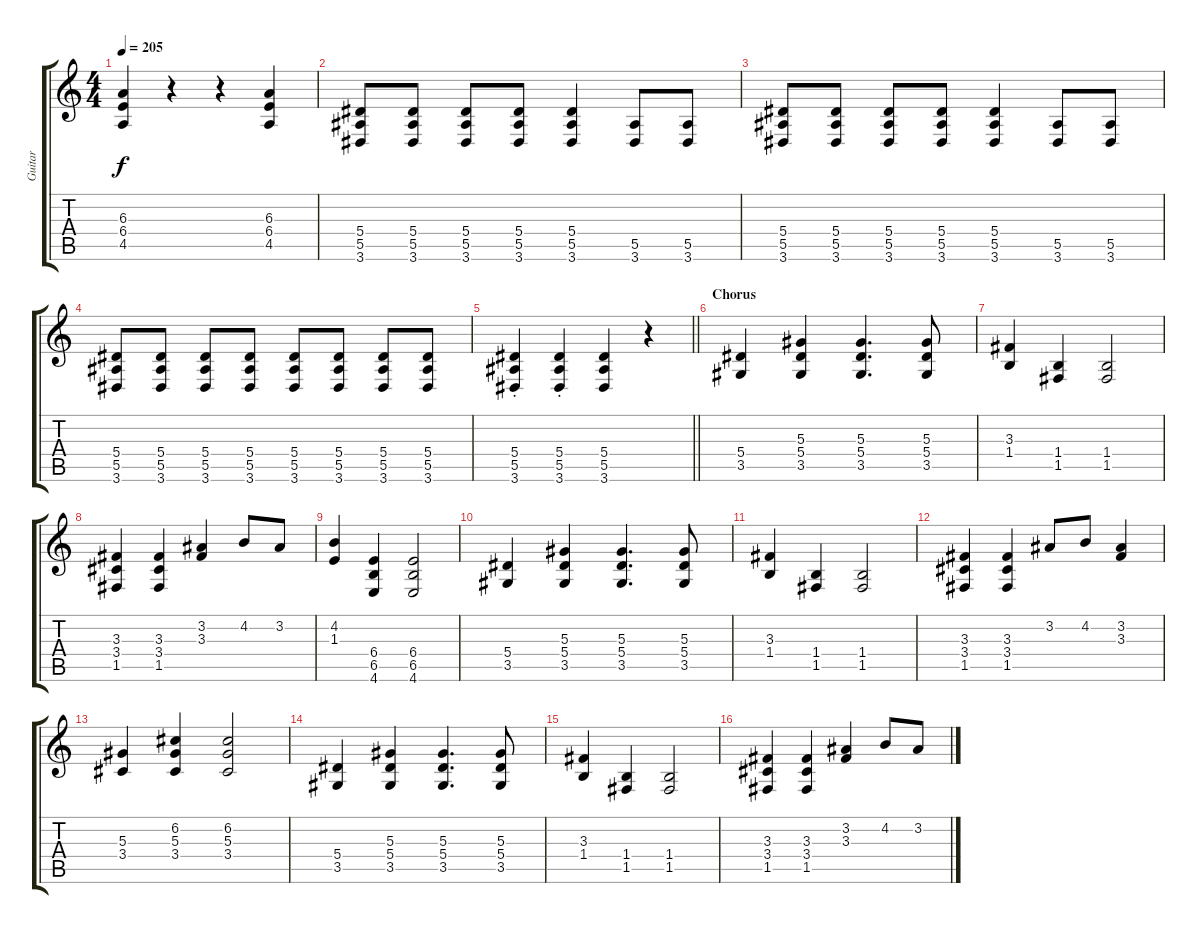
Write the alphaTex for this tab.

\track ("Guitar" "Guitar") {instrument distortionguitar}
\staff {score tabs}
\tuning (C4 G3 Eb3 Bb2 F2 C2) {hide}
\ts (4 4)
\tempo 205
\clef g2
\ks c
(6.3 6.4 4.5).4{dy f} r.4 r.4 (6.3 6.4 4.5).4 |
(5.4 5.5 3.6).8 (5.4 5.5 3.6).8 (5.4 5.5 3.6).8 (5.4 5.5 3.6).8 (5.4 5.5 3.6).4 (5.5 3.6).8 (5.5 3.6).8 |
(5.4 5.5 3.6).8 (5.4 5.5 3.6).8 (5.4 5.5 3.6).8 (5.4 5.5 3.6).8 (5.4 5.5 3.6).4 (5.5 3.6).8 (5.5 3.6).8 |
(5.4 5.5 3.6).8 (5.4 5.5 3.6).8 (5.4 5.5 3.6).8 (5.4 5.5 3.6).8 (5.4 5.5 3.6).8 (5.4 5.5 3.6).8 (5.4 5.5 3.6).8 (5.4 5.5 3.6).8 |
\barLineRight lightlight
(5.4{st} 5.5{st} 3.6{st}).4 (5.4{st} 5.5{st} 3.6{st}).4 (5.4 5.5 3.6).4 r.4 |
\section ("" "Chorus")
(5.4 3.5).4 (5.3 5.4 3.5).4 (5.3 5.4 3.5).4{d} (5.3 5.4 3.5).8 |
(3.3 1.4).4 (1.4 1.5).4 (1.4 1.5).2 |
(3.3 3.4 1.5).4 (3.3 3.4 1.5).4 (3.2 3.3).4 4.2.8 3.2.8 |
(4.2 1.3).4 (6.4 6.5 4.6).4 (6.4 6.5 4.6).2 |
(5.4 3.5).4 (5.3 5.4 3.5).4 (5.3 5.4 3.5).4{d} (5.3 5.4 3.5).8 |
(3.3 1.4).4 (1.4 1.5).4 (1.4 1.5).2 |
(3.3 3.4 1.5).4 (3.3 3.4 1.5).4 3.2.8 4.2.8 (3.2 3.3).4 |
(5.3 3.4).4 (6.2 5.3 3.4).4 (6.2 5.3 3.4).2 |
(5.4 3.5).4 (5.3 5.4 3.5).4 (5.3 5.4 3.5).4{d} (5.3 5.4 3.5).8 |
(3.3 1.4).4 (1.4 1.5).4 (1.4 1.5).2 |
(3.3 3.4 1.5).4 (3.3 3.4 1.5).4 (3.2 3.3).4 4.2.8 3.2.8
